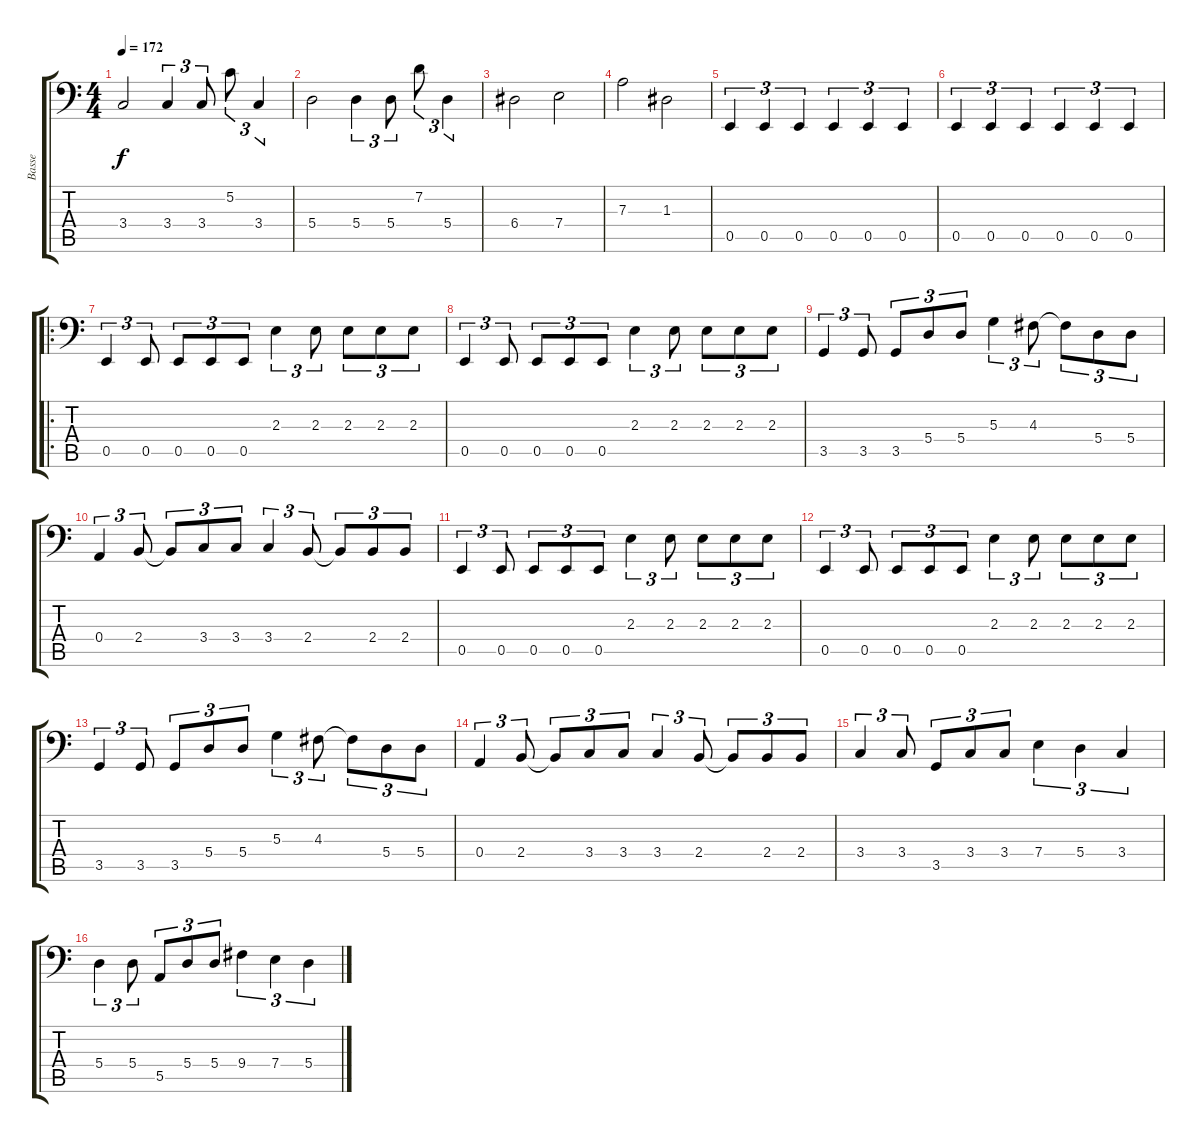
\track ("Basse" "Basse") {instrument electricbassfinger}
\staff {score tabs}
\tuning (C3 G2 D2 A1 E1 B0) {hide}
\ts (4 4)
\tempo 172
\clef f4
\ks c
3.4.2{dy f} 3.4.4{tu (3 2)} 3.4.8{tu (3 2)} 5.2.8{tu (3 2)} 3.4.4{tu (3 2)} |
5.4.2 5.4.4{tu (3 2)} 5.4.8{tu (3 2)} 7.2.8{tu (3 2)} 5.4.4{tu (3 2)} |
6.4.2 7.4.2 |
7.3.2 1.3.2 |
0.5.4{tu (3 2)} 0.5.4{tu (3 2)} 0.5.4{tu (3 2)} 0.5.4{tu (3 2)} 0.5.4{tu (3 2)} 0.5.4{tu (3 2)} |
0.5.4{tu (3 2)} 0.5.4{tu (3 2)} 0.5.4{tu (3 2)} 0.5.4{tu (3 2)} 0.5.4{tu (3 2)} 0.5.4{tu (3 2)} |
\ro
0.5.4{tu (3 2)} 0.5.8{tu (3 2)} 0.5.8{tu (3 2)} 0.5.8{tu (3 2)} 0.5.8{tu (3 2)} 2.3.4{tu (3 2)} 2.3.8{tu (3 2)} 2.3.8{tu (3 2)} 2.3.8{tu (3 2)} 2.3.8{tu (3 2)} |
0.5.4{tu (3 2)} 0.5.8{tu (3 2)} 0.5.8{tu (3 2)} 0.5.8{tu (3 2)} 0.5.8{tu (3 2)} 2.3.4{tu (3 2)} 2.3.8{tu (3 2)} 2.3.8{tu (3 2)} 2.3.8{tu (3 2)} 2.3.8{tu (3 2)} |
3.5.4{tu (3 2)} 3.5.8{tu (3 2)} 3.5.8{tu (3 2)} 5.4.8{tu (3 2)} 5.4.8{tu (3 2)} 5.3.4{tu (3 2)} 4.3.8{tu (3 2)} 4.3{t}.8{tu (3 2)} 5.4.8{tu (3 2)} 5.4.8{tu (3 2)} |
0.4.4{tu (3 2)} 2.4.8{tu (3 2)} 2.4{t}.8{tu (3 2)} 3.4.8{tu (3 2)} 3.4.8{tu (3 2)} 3.4.4{tu (3 2)} 2.4.8{tu (3 2)} 2.4{t}.8{tu (3 2)} 2.4.8{tu (3 2)} 2.4.8{tu (3 2)} |
0.5.4{tu (3 2)} 0.5.8{tu (3 2)} 0.5.8{tu (3 2)} 0.5.8{tu (3 2)} 0.5.8{tu (3 2)} 2.3.4{tu (3 2)} 2.3.8{tu (3 2)} 2.3.8{tu (3 2)} 2.3.8{tu (3 2)} 2.3.8{tu (3 2)} |
0.5.4{tu (3 2)} 0.5.8{tu (3 2)} 0.5.8{tu (3 2)} 0.5.8{tu (3 2)} 0.5.8{tu (3 2)} 2.3.4{tu (3 2)} 2.3.8{tu (3 2)} 2.3.8{tu (3 2)} 2.3.8{tu (3 2)} 2.3.8{tu (3 2)} |
3.5.4{tu (3 2)} 3.5.8{tu (3 2)} 3.5.8{tu (3 2)} 5.4.8{tu (3 2)} 5.4.8{tu (3 2)} 5.3.4{tu (3 2)} 4.3.8{tu (3 2)} 4.3{t}.8{tu (3 2)} 5.4.8{tu (3 2)} 5.4.8{tu (3 2)} |
0.4.4{tu (3 2)} 2.4.8{tu (3 2)} 2.4{t}.8{tu (3 2)} 3.4.8{tu (3 2)} 3.4.8{tu (3 2)} 3.4.4{tu (3 2)} 2.4.8{tu (3 2)} 2.4{t}.8{tu (3 2)} 2.4.8{tu (3 2)} 2.4.8{tu (3 2)} |
3.4.4{tu (3 2)} 3.4.8{tu (3 2)} 3.5.8{tu (3 2)} 3.4.8{tu (3 2)} 3.4.8{tu (3 2)} 7.4.4{tu (3 2)} 5.4.4{tu (3 2)} 3.4.4{tu (3 2)} |
5.4.4{tu (3 2)} 5.4.8{tu (3 2)} 5.5.8{tu (3 2)} 5.4.8{tu (3 2)} 5.4.8{tu (3 2)} 9.4.4{tu (3 2)} 7.4.4{tu (3 2)} 5.4.4{tu (3 2)}
